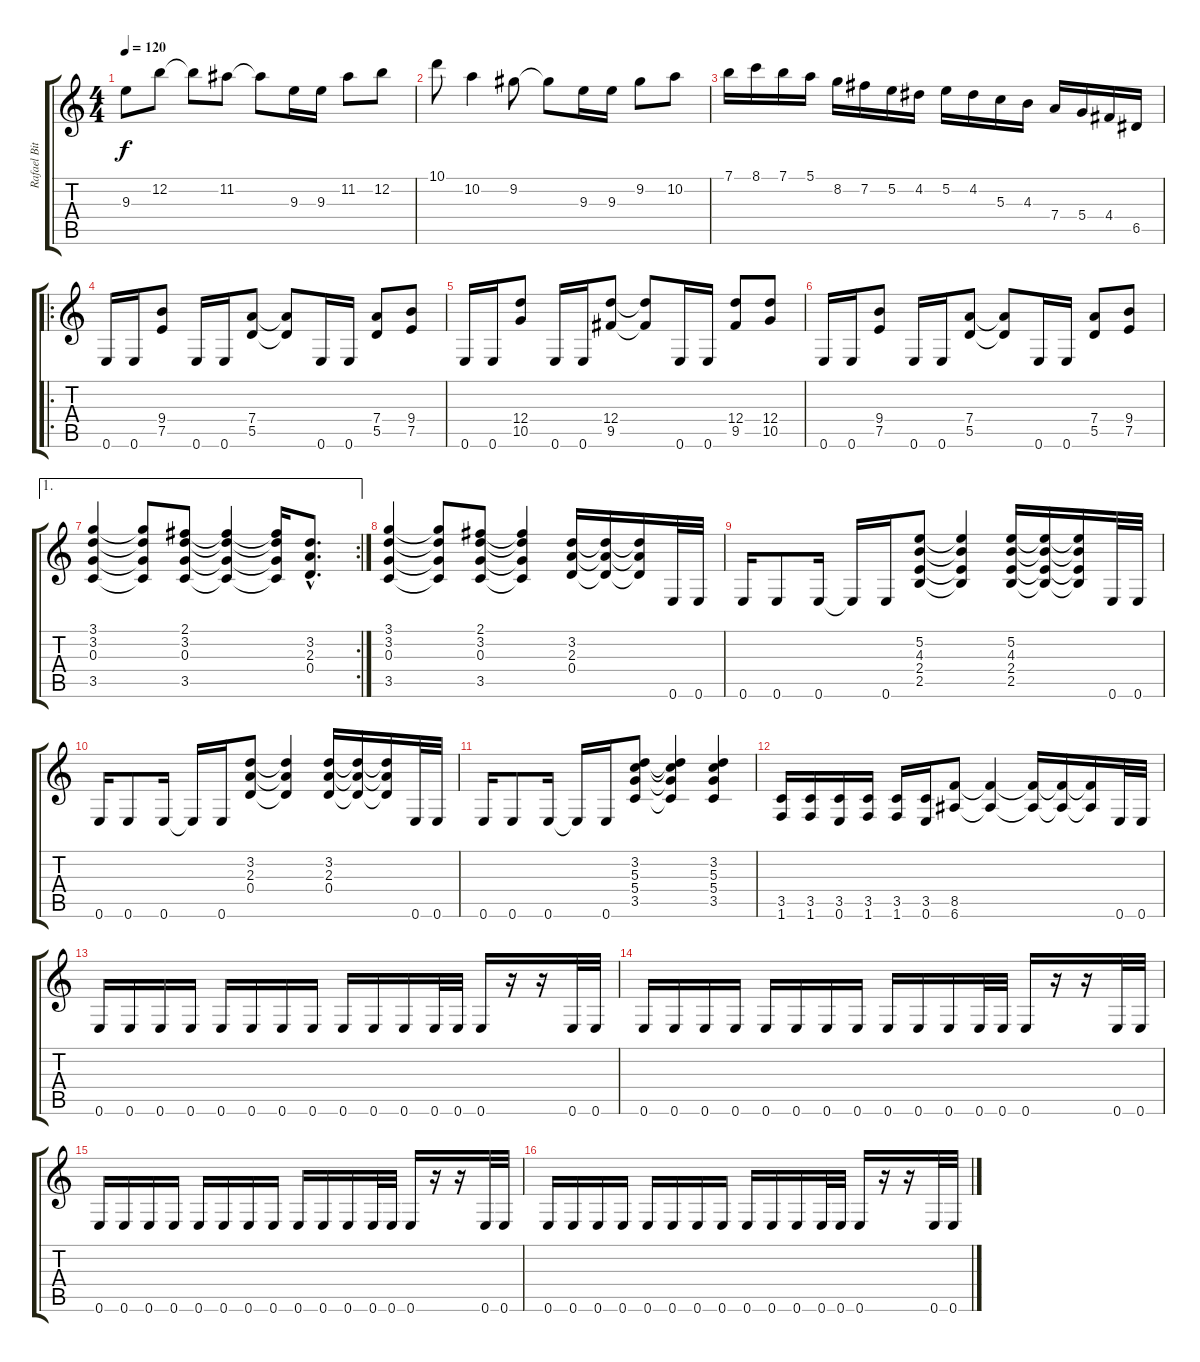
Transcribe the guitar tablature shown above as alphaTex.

\track ("Rafael Bittencourt" "Rafael Bit") {instrument distortionguitar}
\staff {score tabs}
\tuning (E4 B3 G3 D3 A2 E2) {hide}
\ts (4 4)
\tempo 120
\clef g2
\ks c
9.3.8{dy f} 12.2.8 12.2{t}.8 11.2.8 11.2{t}.8 9.3.16 9.3.16 11.2.8 12.2.8 |
10.1.8 10.2.4 9.2.8 9.2{t}.8 9.3.16 9.3.16 9.2.8 10.2.8 |
7.1.16 8.1.16 7.1.16 5.1.16 8.2.16 7.2.16 5.2.16 4.2.16 5.2.16 4.2.16 5.3.16 4.3.16 7.4.16 5.4.16 4.4.16 6.5.16 |
\ro
0.6.16{volume 13} 0.6.16 (9.4 7.5).8 0.6.16 0.6.16 (7.4 5.5).8 (7.4{t} 5.5{t}).8 0.6.16 0.6.16 (7.4 5.5).8 (9.4 7.5).8 |
0.6.16 0.6.16 (12.4 10.5).8 0.6.16 0.6.16 (12.4 9.5).8 (12.4{t} 9.5{t}).8 0.6.16 0.6.16 (12.4 9.5).8 (12.4 10.5).8 |
0.6.16 0.6.16 (9.4 7.5).8 0.6.16 0.6.16 (7.4 5.5).8 (7.4{t} 5.5{t}).8 0.6.16 0.6.16 (7.4 5.5).8 (9.4 7.5).8 |
\ae 1
\rc 2
(3.1 3.2 0.3 3.5).4 (3.1{t} 3.2{t} 0.3{t} 3.5{t}).8 (2.1 3.2 0.3 3.5).8 (2.1{t} 3.2{t} 0.3{t} 3.5{t}).4 (2.1{t} 3.2{t} 0.3{t} 3.5{t}).16 (3.2{hac} 2.3{hac} 0.4{hac}).8{d} |
(3.1 3.2 0.3 3.5).4 (3.1{t} 3.2{t} 0.3{t} 3.5{t}).8 (2.1 3.2 0.3 3.5).8 (2.1{t} 3.2{t} 0.3{t} 3.5{t}).4 (3.2 2.3 0.4).16 (3.2{t} 2.3{t} 0.4{t}).16 (3.2{t} 2.3{t} 0.4{t}).16 0.6.32 0.6.32 |
0.6.16 0.6.8 0.6.16 0.6{t}.16 0.6.16 (5.2 4.3 2.4 2.5).8 (5.2{t} 4.3{t} 2.4{t} 2.5{t}).4 (5.2 4.3 2.4 2.5).16 (5.2{t} 4.3{t} 2.4{t} 2.5{t}).16 (5.2{t} 4.3{t} 2.4{t} 2.5{t}).16 0.6.32 0.6.32 |
0.6.16 0.6.8 0.6.16 0.6{t}.16 0.6.16 (3.2 2.3 0.4).8 (3.2{t} 2.3{t} 0.4{t}).4 (3.2 2.3 0.4).16 (3.2{t} 2.3{t} 0.4{t}).16 (3.2{t} 2.3{t} 0.4{t}).16 0.6.32 0.6.32 |
0.6.16 0.6.8 0.6.16 0.6{t}.16 0.6.16 (3.2 5.3 5.4 3.5).8 (3.2{t} 5.3{t} 5.4{t} 3.5{t}).4 (3.2 5.3 5.4 3.5).4 |
(3.5 1.6).16 (3.5 1.6).16 (3.5 0.6).16 (3.5 1.6).16 (3.5 1.6).16 (3.5 0.6).16 (8.5 6.6).8 (8.5{t} 6.6{t}).4 (8.5{t} 6.6{t}).16 (8.5{t} 6.6{t}).16 (8.5{t} 6.6{t}).16 0.6.32 0.6.32 |
0.6.16 0.6.16 0.6.16 0.6.16 0.6.16 0.6.16 0.6.16 0.6.16 0.6.16 0.6.16 0.6.16 0.6.32 0.6.32 0.6.16 r.16 r.16 0.6.32 0.6.32 |
0.6.16 0.6.16 0.6.16 0.6.16 0.6.16 0.6.16 0.6.16 0.6.16 0.6.16 0.6.16 0.6.16 0.6.32 0.6.32 0.6.16 r.16 r.16 0.6.32 0.6.32 |
0.6.16 0.6.16 0.6.16 0.6.16 0.6.16 0.6.16 0.6.16 0.6.16 0.6.16 0.6.16 0.6.16 0.6.32 0.6.32 0.6.16 r.16 r.16 0.6.32 0.6.32 |
0.6.16 0.6.16 0.6.16 0.6.16 0.6.16 0.6.16 0.6.16 0.6.16 0.6.16 0.6.16 0.6.16 0.6.32 0.6.32 0.6.16 r.16 r.16 0.6.32 0.6.32
